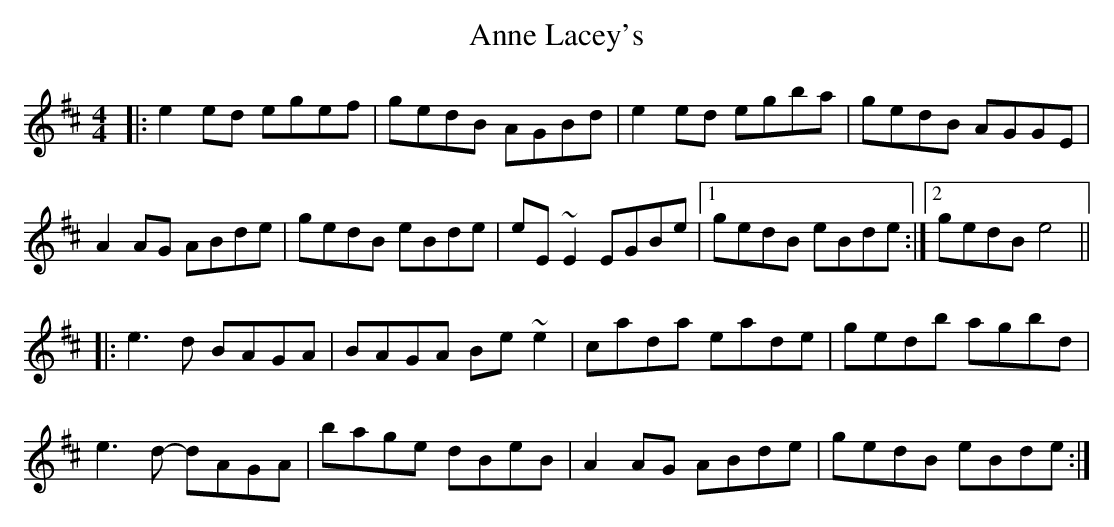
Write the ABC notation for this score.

X:1
T: Anne Lacey's
M: 4/4
L: 1/8
K: Edor
|:e2ed egef|gedB AGBd|e2ed egba|gedB AGGE|
A2AG ABde|gedB eBde|eE~E2 EGBe|1 gedB eBde:|2 gedB e4||
|:e3d BAGA|BAGA Be~e2|cada eade|gedb agbd|
e3d- dAGA|bage dBeB|A2AG ABde|gedB eBde:|
